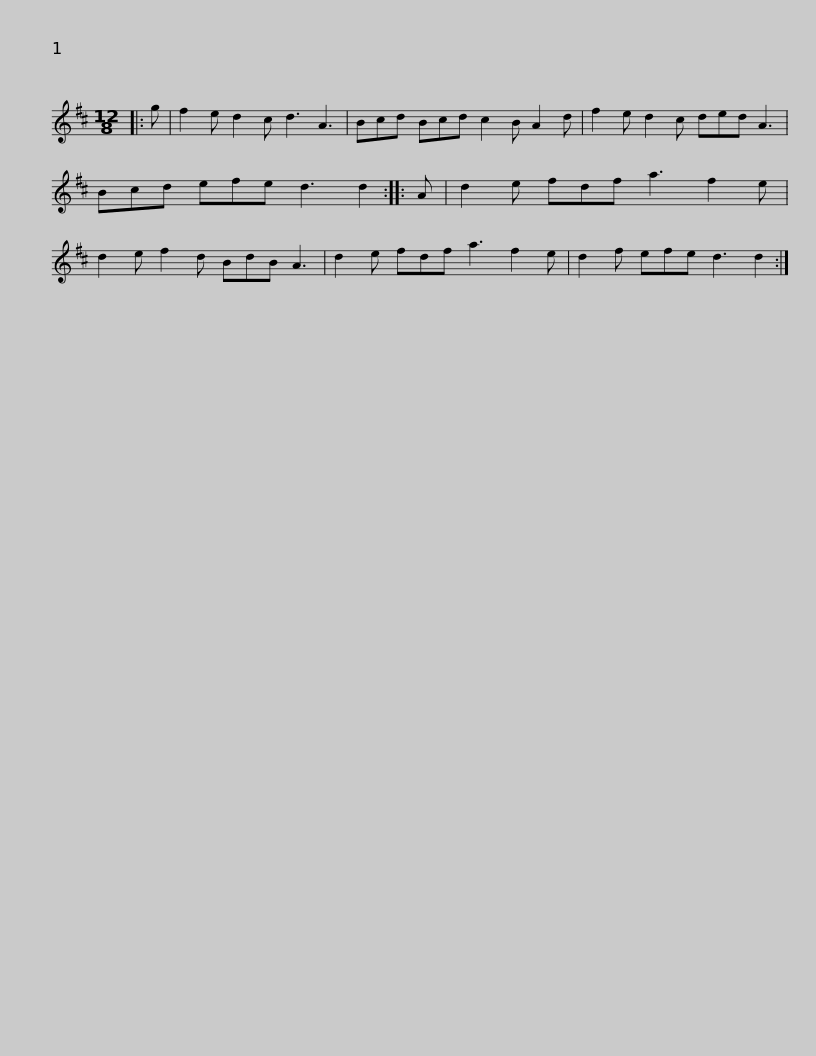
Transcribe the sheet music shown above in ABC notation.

X:1
L:1/8
M:12/8
I:linebreak $
K:D
V:1 treble
V:1
|: g | f2 e d2 c d3 A3 | Bcd Bcd c2 B A2 d | f2 e d2 c ded A3 | Bcd efe d3 d2 :: %5
 A |$ d2 e fdf a3 f2 e | d2 e f2 d BdB A3 | d2 e fdf a3 f2 e | d2 f efe d3 d2 :| %10
